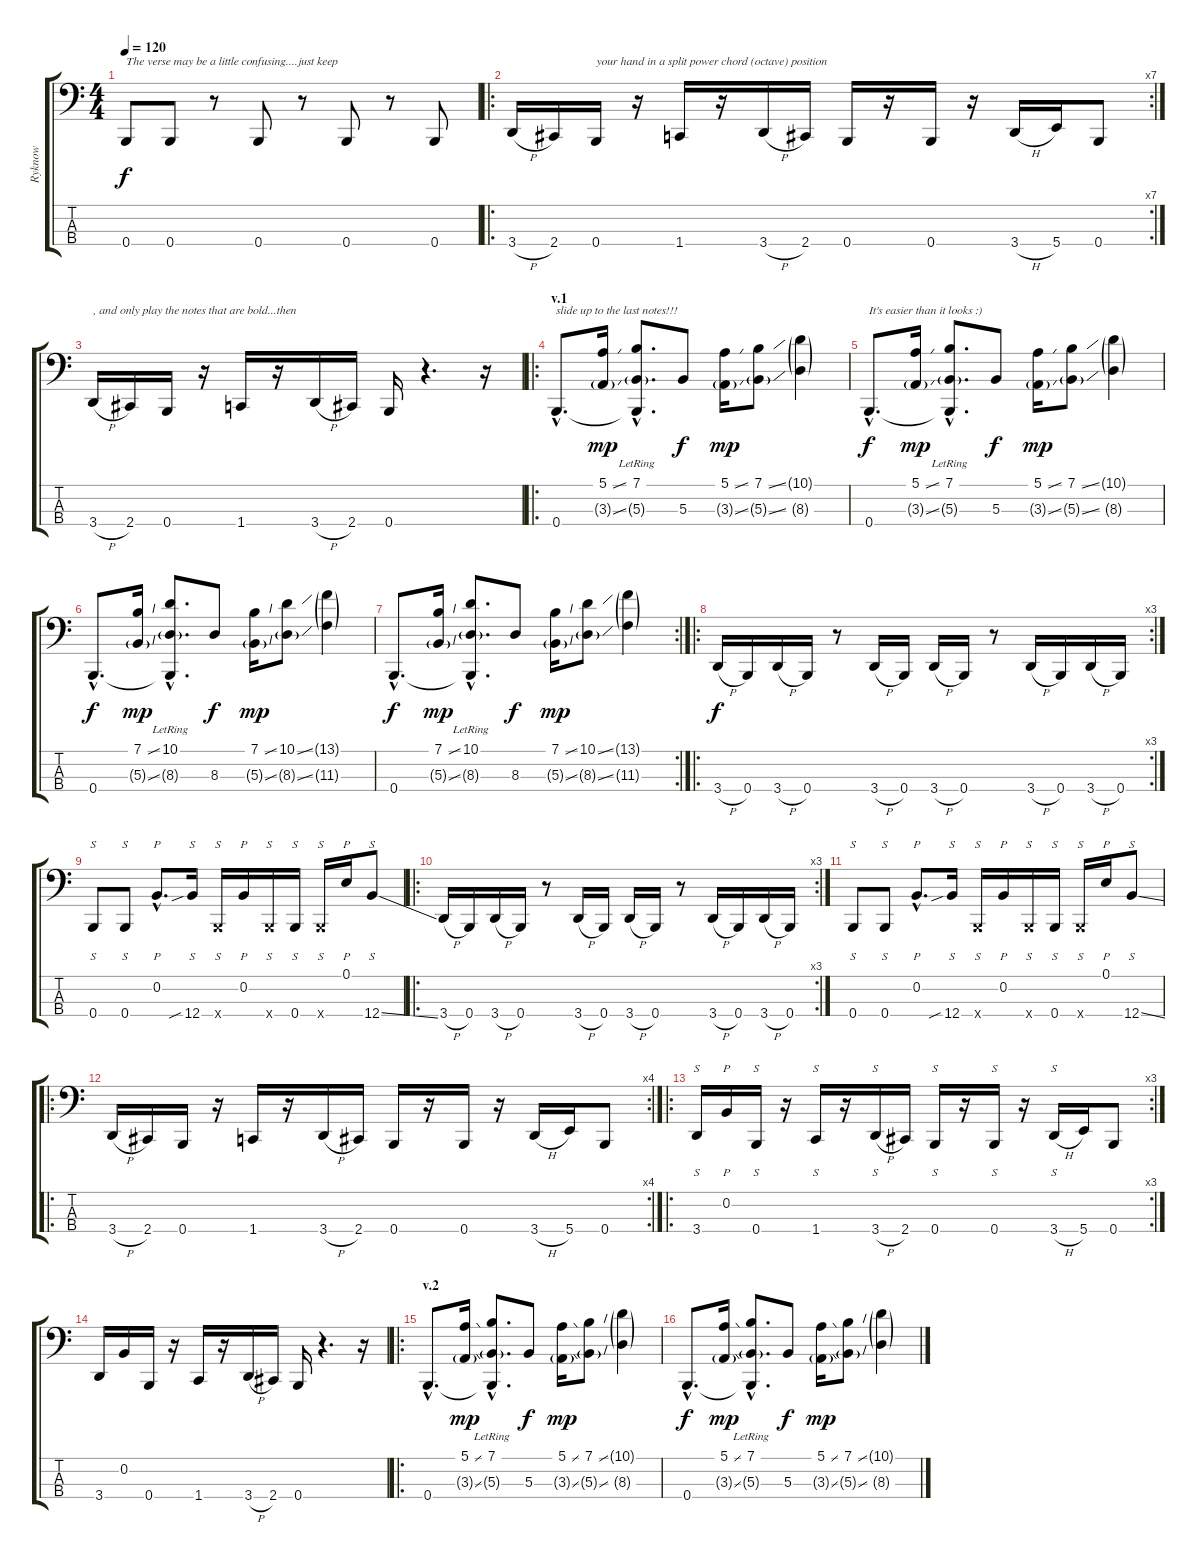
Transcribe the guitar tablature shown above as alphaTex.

\track ("Ryknow" "Ryknow") {instrument slapbass1}
\staff {score tabs}
\tuning (E2 B1 Gb1 B0) {hide}
\ts (4 4)
\tempo 120
\clef f4
\ks c
0.4.8{txt "The verse may be a little confusing....just keep" dy f instrument slapbass1} 0.4.8 r.8 0.4.8 r.8 0.4.8 r.8 0.4.8 |
\ro
\rc 7
3.4{h}.16 2.4.16 0.4.16{txt "your hand in a split power chord (octave) position"} r.16 1.4.16 r.16 3.4{h}.16 2.4.16 0.4.16 r.16 0.4.16 r.16 3.4{h}.16 5.4.16 0.4.8 |
3.4{h}.16{txt ", and only play the notes that are bold...then"} 2.4.16 0.4.16 r.16 1.4.16 r.16 3.4{h}.16 2.4.16 0.4.16 r.4{d} r.16 |
\ro
\section ("" "v.1")
0.4{hac}.8{d txt "slide up to the last notes!!!"} (5.1{ss} 3.3{ss g}).16{dy mp} (7.1{hac lr} 5.3{g hac} 0.4{hac t}).8{d} 5.3.8{dy f} (5.1{ss} 3.3{ss g}).16{dy mp} (7.1{ss} 5.3{ss g}).8 (10.1{g} 8.3{g}).4 |
0.4{hac}.8{d txt "It's easier than it looks :)" dy f} (5.1{ss} 3.3{ss g}).16{dy mp} (7.1{hac lr} 5.3{g hac} 0.4{hac t}).8{d} 5.3.8{dy f} (5.1{ss} 3.3{ss g}).16{dy mp} (7.1{ss} 5.3{ss g}).8 (10.1{g} 8.3{g}).4 |
0.4{hac}.8{d dy f} (7.1{ss} 5.3{ss g}).16{dy mp} (10.1{hac lr} 8.3{g hac} 0.4{hac t}).8{d} 8.3.8{dy f} (7.1{ss} 5.3{ss g}).16{dy mp} (10.1{ss} 8.3{ss g}).8 (13.1{g} 11.3{g}).4 |
\rc 2
0.4{hac}.8{d dy f} (7.1{ss} 5.3{ss g}).16{dy mp} (10.1{hac lr} 8.3{g hac} 0.4{hac t}).8{d} 8.3.8{dy f} (7.1{ss} 5.3{ss g}).16{dy mp} (10.1{ss} 8.3{ss g}).8 (13.1{g} 11.3{g}).4 |
\ro
\rc 3
3.4{h}.16{dy f} 0.4.16 3.4{h}.16 0.4.16 r.8 3.4{h}.16 0.4.16 3.4{h}.16 0.4.16 r.8 3.4{h}.16 0.4.16 3.4{h}.16 0.4.16 |
0.4.8{s} 0.4.8{s} 0.2{hac}.8{p d} 12.4{sib}.16{s} 0.4{x}.16{s} 0.2.16{p} 0.4{x}.16{s} 0.4.16{s} 0.4{x}.16{s} 0.1.16{p} 12.4{ss}.8{s} |
\ro
\rc 3
3.4{h}.16 0.4.16 3.4{h}.16 0.4.16 r.8 3.4{h}.16 0.4.16 3.4{h}.16 0.4.16 r.8 3.4{h}.16 0.4.16 3.4{h}.16 0.4.16 |
0.4.8{s} 0.4.8{s} 0.2{hac}.8{p d} 12.4{sib}.16{s} 0.4{x}.16{s} 0.2.16{p} 0.4{x}.16{s} 0.4.16{s} 0.4{x}.16{s} 0.1.16{p} 12.4{ss}.8{s} |
\ro
\rc 4
3.4{h}.16 2.4.16 0.4.16 r.16 1.4.16 r.16 3.4{h}.16 2.4.16 0.4.16 r.16 0.4.16 r.16 3.4{h}.16 5.4.16 0.4.8 |
\ro
\rc 3
3.4.16{s} 0.2.16{p} 0.4.16{s} r.16 1.4.16{s} r.16 3.4{h}.16{s} 2.4.16 0.4.16{s} r.16 0.4.16{s} r.16 3.4{h}.16{s} 5.4.16 0.4.8 |
3.4.16 0.2.16 0.4.16 r.16 1.4.16 r.16 3.4{h}.16 2.4.16 0.4.16 r.4{d} r.16 |
\ro
\section ("" "v.2")
0.4{hac}.8{d} (5.1{ss} 3.3{ss g}).16{dy mp} (7.1{hac lr} 5.3{g hac} 0.4{hac t}).8{d} 5.3.8{dy f} (5.1{ss} 3.3{ss g}).16{dy mp} (7.1{ss} 5.3{ss g}).8 (10.1{g} 8.3{g}).4 |
0.4{hac}.8{d dy f} (5.1{ss} 3.3{ss g}).16{dy mp} (7.1{hac lr} 5.3{g hac} 0.4{hac t}).8{d} 5.3.8{dy f} (5.1{ss} 3.3{ss g}).16{dy mp} (7.1{ss} 5.3{ss g}).8 (10.1{g} 8.3{g}).4
